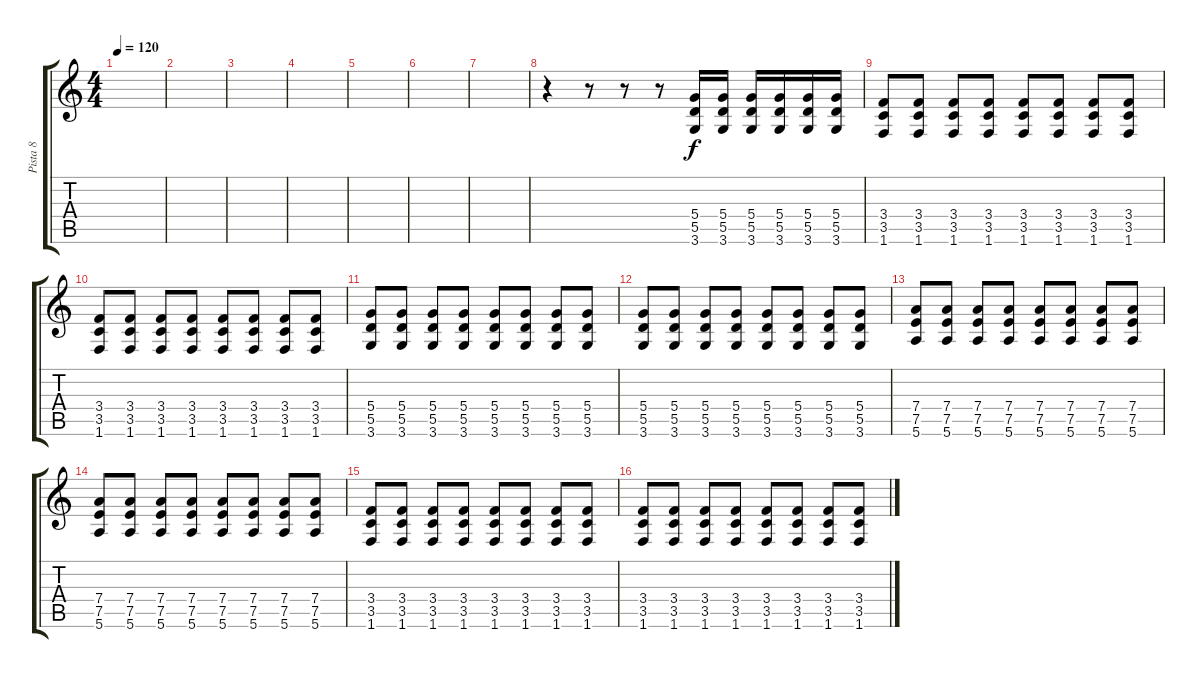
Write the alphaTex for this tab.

\track ("Pista 8" "Pista 8") {instrument overdrivenguitar}
\staff {score tabs}
\tuning (E4 B3 G3 D3 A2 E2) {hide}
\ts (4 4)
\tempo 120
\clef g2
\ks c
|
|
|
|
|
|
|
r.4 r.8 r.8 r.8 (5.4 5.5 3.6).16 (5.4 5.5 3.6).16 (5.4 5.5 3.6).16 (5.4 5.5 3.6).16 (5.4 5.5 3.6).16 (5.4 5.5 3.6).16 |
(3.4 3.5 1.6).8 (3.4 3.5 1.6).8 (3.4 3.5 1.6).8 (3.4 3.5 1.6).8 (3.4 3.5 1.6).8 (3.4 3.5 1.6).8 (3.4 3.5 1.6).8 (3.4 3.5 1.6).8 |
(3.4 3.5 1.6).8 (3.4 3.5 1.6).8 (3.4 3.5 1.6).8 (3.4 3.5 1.6).8 (3.4 3.5 1.6).8 (3.4 3.5 1.6).8 (3.4 3.5 1.6).8 (3.4 3.5 1.6).8 |
(5.4 5.5 3.6).8 (5.4 5.5 3.6).8 (5.4 5.5 3.6).8 (5.4 5.5 3.6).8 (5.4 5.5 3.6).8 (5.4 5.5 3.6).8 (5.4 5.5 3.6).8 (5.4 5.5 3.6).8 |
(5.4 5.5 3.6).8 (5.4 5.5 3.6).8 (5.4 5.5 3.6).8 (5.4 5.5 3.6).8 (5.4 5.5 3.6).8 (5.4 5.5 3.6).8 (5.4 5.5 3.6).8 (5.4 5.5 3.6).8 |
(7.4 7.5 5.6).8 (7.4 7.5 5.6).8 (7.4 7.5 5.6).8 (7.4 7.5 5.6).8 (7.4 7.5 5.6).8 (7.4 7.5 5.6).8 (7.4 7.5 5.6).8 (7.4 7.5 5.6).8 |
(7.4 7.5 5.6).8 (7.4 7.5 5.6).8 (7.4 7.5 5.6).8 (7.4 7.5 5.6).8 (7.4 7.5 5.6).8 (7.4 7.5 5.6).8 (7.4 7.5 5.6).8 (7.4 7.5 5.6).8 |
(3.4 3.5 1.6).8 (3.4 3.5 1.6).8 (3.4 3.5 1.6).8 (3.4 3.5 1.6).8 (3.4 3.5 1.6).8 (3.4 3.5 1.6).8 (3.4 3.5 1.6).8 (3.4 3.5 1.6).8 |
(3.4 3.5 1.6).8 (3.4 3.5 1.6).8 (3.4 3.5 1.6).8 (3.4 3.5 1.6).8 (3.4 3.5 1.6).8 (3.4 3.5 1.6).8 (3.4 3.5 1.6).8 (3.4 3.5 1.6).8
